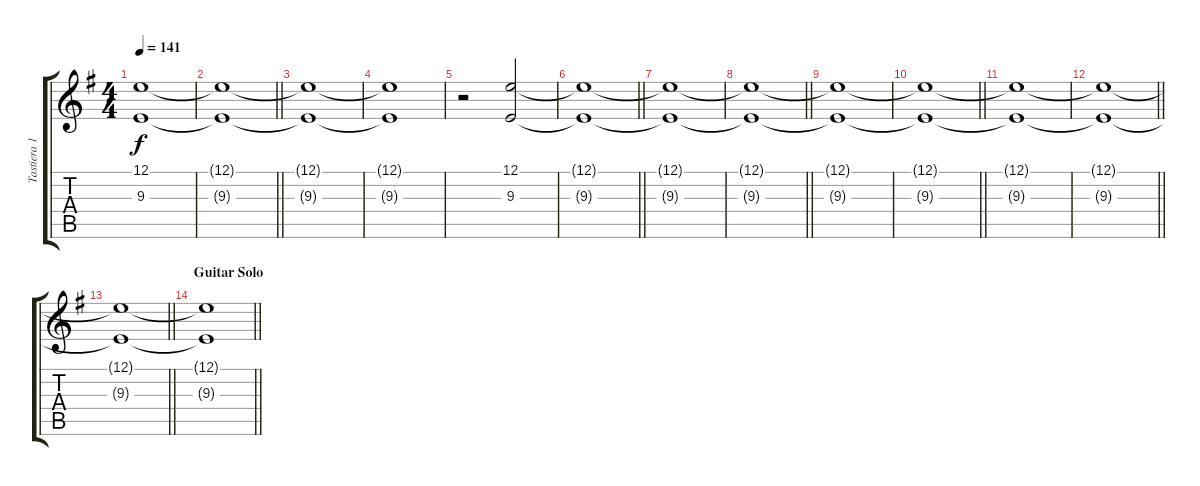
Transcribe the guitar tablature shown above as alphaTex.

\track ("Tastiera 1" "Tastiera 1") {instrument stringensemble2}
\staff {score tabs}
\tuning (E4 B3 G3 D3 A2 E2) {hide}
\ts (4 4)
\tempo 141
\clef g2
\ks eminor
(12.1{t} 9.3{t}).1{dy f} |
\barLineRight lightlight
(12.1{t} 9.3{t}).1 |
(12.1{t} 9.3{t}).1 |
(12.1{t} 9.3{t}).1 |
r.2 (12.1 9.3).2 |
\barLineRight lightlight
(12.1{t} 9.3{t}).1 |
(12.1{t} 9.3{t}).1 |
\barLineRight lightlight
(12.1{t} 9.3{t}).1 |
(12.1{t} 9.3{t}).1 |
\barLineRight lightlight
(12.1{t} 9.3{t}).1 |
(12.1{t} 9.3{t}).1 |
\barLineRight lightlight
(12.1{t} 9.3{t}).1 |
\barLineRight lightlight
(12.1{t} 9.3{t}).1 |
\section ("" "Guitar Solo")
\barLineRight lightlight
(12.1{t} 9.3{t}).1
